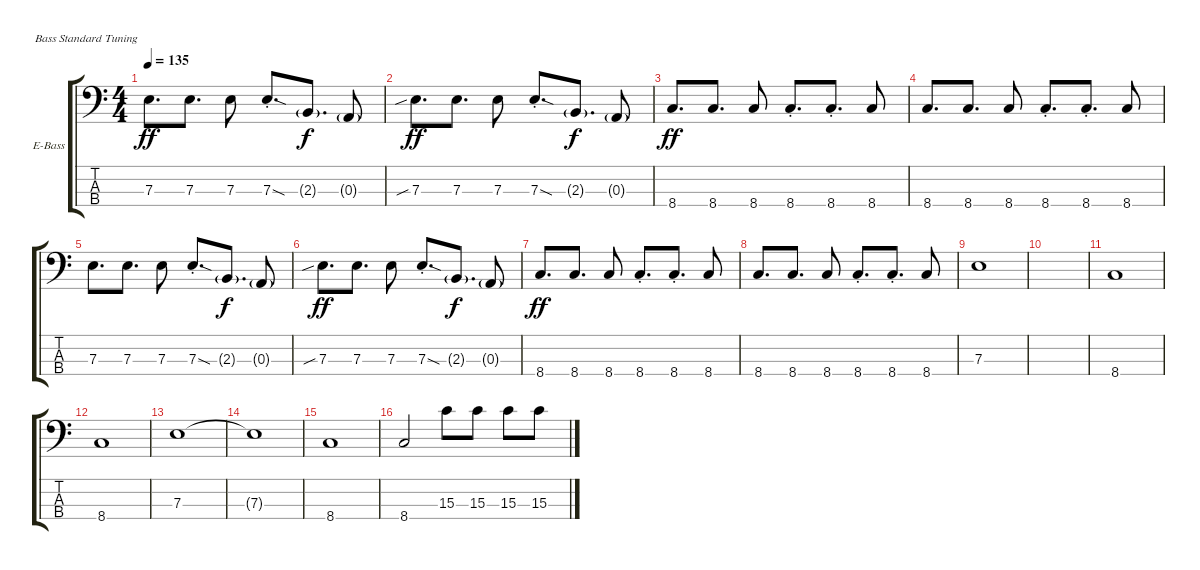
\defaultSystemsLayout 4
\bracketExtendMode groupsimilarinstruments
\firstSystemTrackNameOrientation horizontal
\otherSystemsTrackNameOrientation horizontal
\track ("Nick O’Malley" "E-Bass") {instrument electricbassfinger}
\staff {score tabs}
\tuning (G2 D2 A1 E1)
\ts (4 4)
\tempo 135
\clef f4
\ks c
7.3.8{d dy ff} 7.3.8{d} 7.3.8 7.3{sod st}.8{d} 2.3{g}.8{d dy f} 0.3{g}.8 |
7.3{sib}.8{d dy ff} 7.3.8{d} 7.3.8 7.3{sod st}.8{d} 2.3{g}.8{d dy f} 0.3{g}.8 |
8.4.8{d dy ff} 8.4.8{d} 8.4.8 8.4{st}.8{d} 8.4{st}.8{d} 8.4.8 |
8.4.8{d} 8.4.8{d} 8.4.8 8.4{st}.8{d} 8.4{st}.8{d} 8.4.8 |
7.3.8{d} 7.3.8{d} 7.3.8 7.3{sod st}.8{d} 2.3{g}.8{d dy f} 0.3{g}.8 |
7.3{sib}.8{d dy ff} 7.3.8{d} 7.3.8 7.3{sod st}.8{d} 2.3{g}.8{d dy f} 0.3{g}.8 |
8.4.8{d dy ff} 8.4.8{d} 8.4.8 8.4{st}.8{d} 8.4{st}.8{d} 8.4.8 |
8.4.8{d} 8.4.8{d} 8.4.8 8.4{st}.8{d} 8.4{st}.8{d} 8.4.8 |
7.3.1 |
|
8.4.1 |
8.4.1 |
7.3.1 |
7.3{t}.1 |
8.4.1 |
8.4.2 15.3.8 15.3.8 15.3.8 15.3.8
